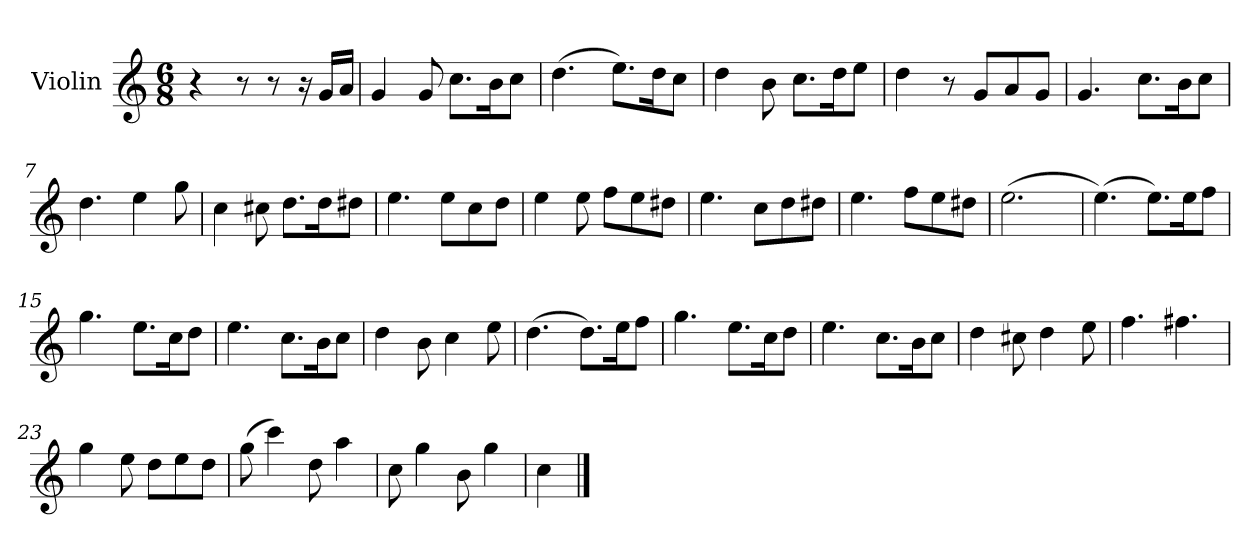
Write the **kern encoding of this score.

**kern	**dynam
*part1	*part1
*staff1	*staff1
*I"Violin	*
*I'Vln.	*
*clefG2	*
*M6/8	*
=1	=1
!	!LO:DY:a
4r	Allegretto
8r	.
8r	.
16r	.
16g/LL	.
16a/JJ	.
=2	=2
4g/	.
8g/	.
(<8.cc\L	.
16b\K	.
8cc\J	.
=3	=3
(>4.dd\	.
8.ee\L)	.
16dd\K	.
8cc\J	.
=4	=4
4dd\	.
8b\	.
8.cc\L	.
16dd\K	.
8ee\J	.
=5	=5
4dd\	.
8r	.
8g/L	.
(<8a/	.
8g/J	.
!!LO:LB:g=z
=6	=6
4.g/	.
(<8.cc\L	.
16b\K	.
8cc\J	.
=7	=7
4.dd\	.
4ee\	.
8gg\	.
=8	=8
4cc\	.
8cc#X\	.
8.dd\L	.
16dd\K	.
8dd#X\J	.
=9	=9
4.ee\	.
8ee\L	.
8cc\	.
8dd\J	.
=10	=10
4ee\	.
8ee\	.
8ff\L	.
8ee\	.
8dd#X\J	.
=11	=11
4.ee\	.
8cc\L	.
8dd\	.
8dd#X\J	.
!!LO:LB:g=z
=12	=12
4.ee\	.
8ff\L	.
8ee\	.
8dd#X\J	.
=13	=13
(>2.ee\	.
=14	=14
(>4.ee\)	.
8.ee\L)	.
16ee\K	.
8ff\J	.
=15	=15
4.gg\	.
8.ee\L	.
16cc\K	.
8dd\J	.
=16	=16
4.ee\	.
8.cc\L	.
16b\K	.
8cc\J	.
=17	=17
4dd\	.
8b\	.
4cc\	.
8ee\	.
=18	=18
(>4.dd\	.
8.dd\L)	.
16ee\K	.
8ff\J	.
!!LO:LB:g=z
=19	=19
4.gg\	.
8.ee\L	.
16cc\K	.
8dd\J	.
=20	=20
4.ee\	.
8.cc\L	.
16b\K	.
8cc\J	.
=21	=21
4dd\	.
8cc#X\	.
4dd\	.
8ee\	.
=22	=22
4.ff\	.
4.ff#X\	.
=23	=23
4gg\	.
8ee\	.
8dd\L	.
(<8ee\	.
8dd\J	.
=24	=24
(>8gg\	.
4ccc\)	.
8dd\	.
4aa\	.
=25	=25
8cc\	.
4gg\	.
8b\	.
4gg\	.
!!LO:LB:g=z
=26	=26
4cc\	.
==	==
*-	*-
